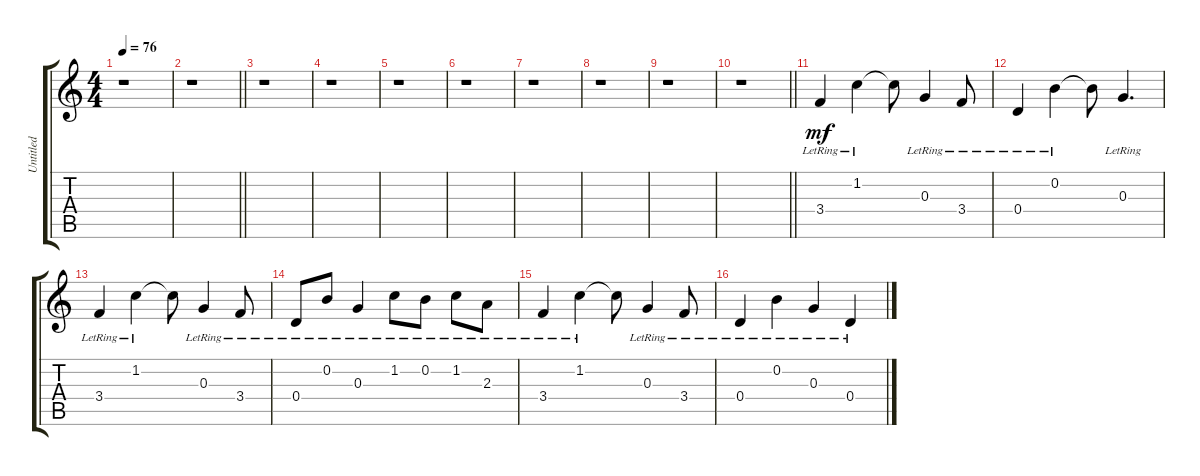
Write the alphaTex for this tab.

\track ("Untitled" "Untitled") {instrument distortionguitar}
\staff {score tabs}
\tuning (E4 B3 G3 D3 A2 E2) {hide}
\ts (4 4)
\tempo 76
\clef g2
\ks c
r.1{dy mf} |
\barLineRight lightlight
r.1 |
r.1 |
r.1 |
r.1 |
r.1 |
r.1 |
r.1 |
r.1 |
\barLineRight lightlight
r.1 |
3.4{lr}.4 1.2{lr}.4 1.2{t}.8 0.3{lr}.4 3.4{lr}.8 |
0.4{lr}.4 0.2{lr}.4 0.2{t}.8 0.3{lr}.4{d} |
3.4{lr}.4 1.2{lr}.4 1.2{t}.8 0.3{lr}.4 3.4{lr}.8 |
0.4{lr}.8 0.2{lr}.8 0.3{lr}.4 1.2{lr}.8 0.2{lr}.8 1.2{lr}.8 2.3{lr}.8 |
3.4{lr}.4 1.2{lr}.4 1.2{t}.8 0.3{lr}.4 3.4{lr}.8 |
0.4{lr}.4 0.2{lr}.4 0.3{lr}.4 0.4{lr}.4
